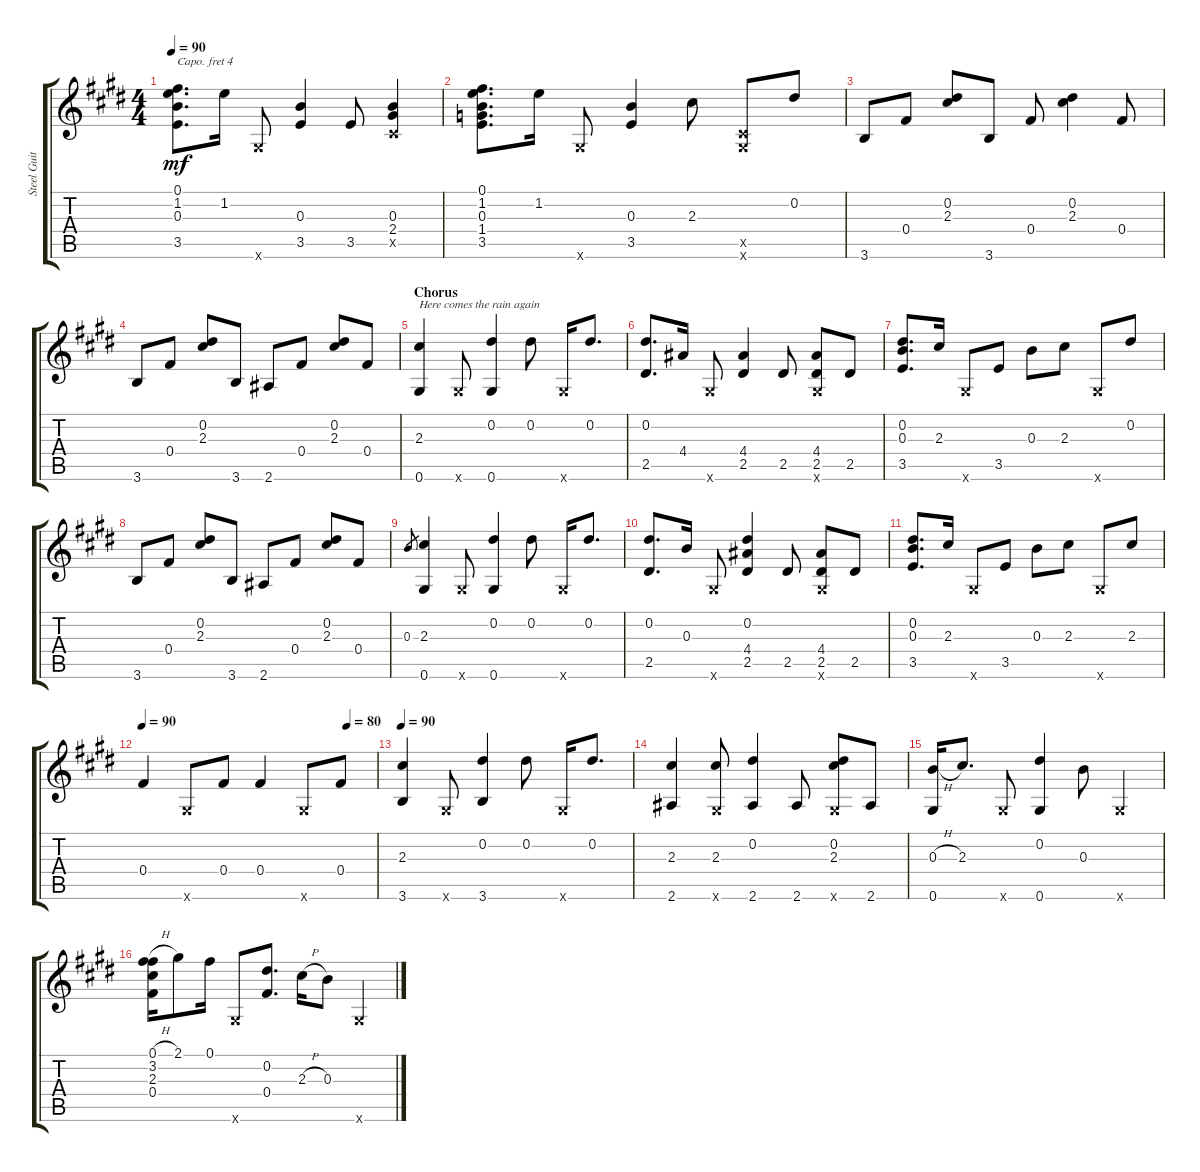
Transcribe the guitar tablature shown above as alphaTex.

\track ("Steel Guitar" "Steel Guit") {instrument acousticguitarsteel}
\staff {score tabs}
\capo 4
\tuning (D4 B3 G3 D3 A2 E2) {hide}
\ts (4 4)
\tempo 90
\clef g2
\ks e
(0.1 1.2 0.3 3.5).8{d dy mf} 1.2.16 0.6{x}.8 (0.3 3.5).4 3.5.8 (0.3 2.4 0.5{x}).4 |
(0.1 1.2 0.3 1.4 3.5).8{d} 1.2.16 0.6{x}.8 (0.3 3.5).4 2.3.8 (0.5{x} 0.6{x}).8 0.2.8 |
3.6.8 0.4.8 (0.2 2.3).8 3.6.8 0.4.8 (0.2 2.3).4 0.4.8 |
3.6.8 0.4.8 (0.2 2.3).8 3.6.8 2.6.8 0.4.8 (0.2 2.3).8 0.4.8 |
\section ("" "Chorus")
(2.3 0.6).4{txt "Here comes the rain again"} 0.6{x}.8 (0.2 0.6).4 0.2.8 0.6{x}.16 0.2.8{d} |
(0.2 2.5).8{d} 4.4.16 0.6{x}.8 (4.4 2.5).4 2.5.8 (4.4 2.5 0.6{x}).8 2.5.8 |
(0.2 0.3 3.5).8{d} 2.3.16 0.6{x}.8 3.5.8 0.3.8 2.3.8 0.6{x}.8 0.2.8 |
3.6.8 0.4.8 (0.2 2.3).8 3.6.8 2.6.8 0.4.8 (0.2 2.3).8 0.4.8 |
0.3.8{gr} (2.3 0.6).4 0.6{x}.8 (0.2 0.6).4 0.2.8 0.6{x}.16 0.2.8{d} |
(0.2 2.5).8{d} 0.3.16 0.6{x}.8 (0.2 4.4 2.5).4 2.5.8 (4.4 2.5 0.6{x}).8 2.5.8 |
(0.2 0.3 3.5).8{d} 2.3.16 0.6{x}.8 3.5.8 0.3.8 2.3.8 0.6{x}.8 2.3.8 |
\tempo 90
\tempo (80 0.875)
0.4.4 0.6{x}.8 0.4.8 0.4.4 0.6{x}.8 0.4.8 |
\tempo 90
(2.3 3.6).4 0.6{x}.8 (0.2 3.6).4 0.2.8 0.6{x}.16 0.2.8{d} |
(2.3 2.6).4 (2.3 0.6{x}).8 (0.2 2.6).4 2.6.8 (0.2 2.3 0.6{x}).8 2.6.8 |
(0.3{h} 0.6).16 2.3.8{d} 0.6{x}.8 (0.2 0.6).4 0.3.8 0.6{x}.4 |
(0.1{h} 3.2 2.3 0.4).16 2.1.8 0.1.16 0.6{x}.8 (0.2 0.4).8{d} 2.3{h}.16 0.3.8 0.6{x}.4
